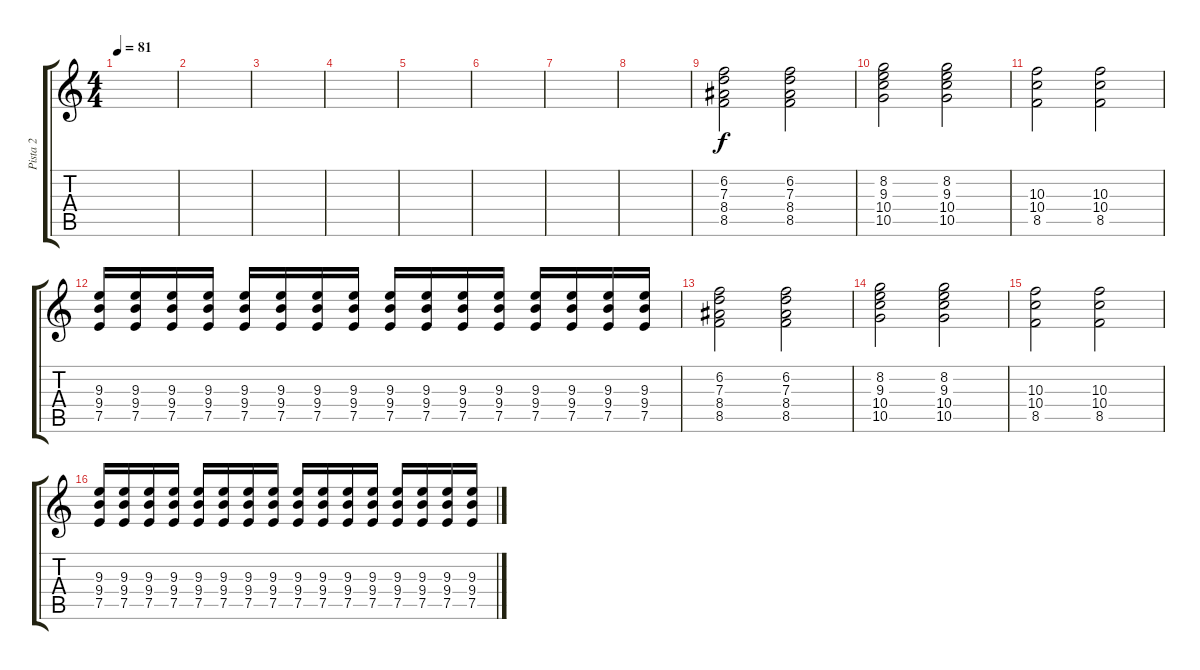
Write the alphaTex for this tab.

\track ("Pista 2" "Pista 2") {instrument distortionguitar}
\staff {score tabs}
\tuning (E4 B3 G3 D3 A2 E2) {hide}
\ts (4 4)
\tempo 81
\clef g2
\ks c
|
|
|
|
|
|
|
|
(6.2 7.3 8.4 8.5).2{dy f} (6.2 7.3 8.4 8.5).2 |
(8.2 9.3 10.4 10.5).2 (8.2 9.3 10.4 10.5).2 |
(10.3 10.4 8.5).2 (10.3 10.4 8.5).2 |
(9.3 9.4 7.5).16 (9.3 9.4 7.5).16 (9.3 9.4 7.5).16 (9.3 9.4 7.5).16 (9.3 9.4 7.5).16 (9.3 9.4 7.5).16 (9.3 9.4 7.5).16 (9.3 9.4 7.5).16 (9.3 9.4 7.5).16 (9.3 9.4 7.5).16 (9.3 9.4 7.5).16 (9.3 9.4 7.5).16 (9.3 9.4 7.5).16 (9.3 9.4 7.5).16 (9.3 9.4 7.5).16 (9.3 9.4 7.5).16 |
(6.2 7.3 8.4 8.5).2 (6.2 7.3 8.4 8.5).2 |
(8.2 9.3 10.4 10.5).2 (8.2 9.3 10.4 10.5).2 |
(10.3 10.4 8.5).2 (10.3 10.4 8.5).2 |
(9.3 9.4 7.5).16 (9.3 9.4 7.5).16 (9.3 9.4 7.5).16 (9.3 9.4 7.5).16 (9.3 9.4 7.5).16 (9.3 9.4 7.5).16 (9.3 9.4 7.5).16 (9.3 9.4 7.5).16 (9.3 9.4 7.5).16 (9.3 9.4 7.5).16 (9.3 9.4 7.5).16 (9.3 9.4 7.5).16 (9.3 9.4 7.5).16 (9.3 9.4 7.5).16 (9.3 9.4 7.5).16 (9.3 9.4 7.5).16
